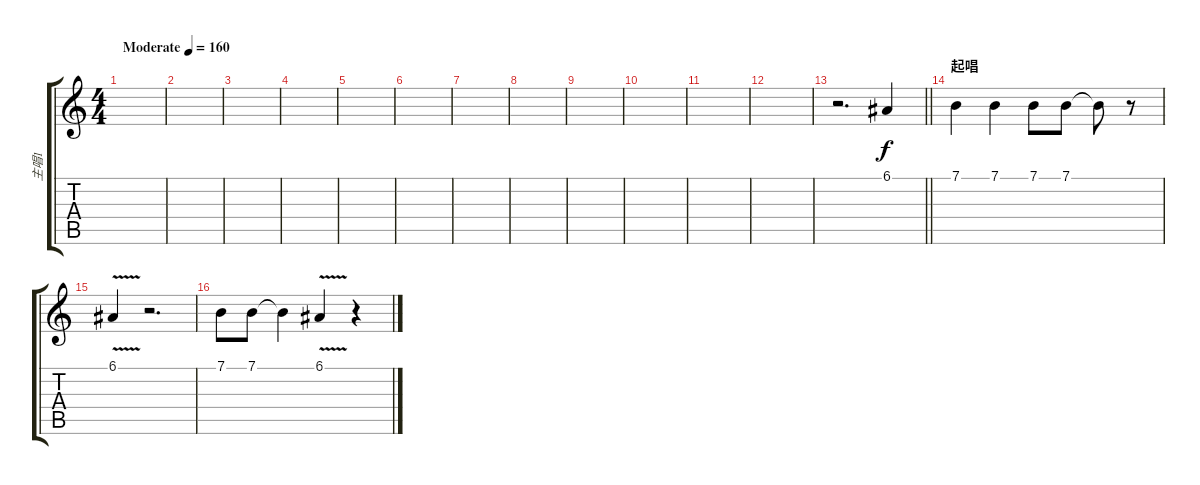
\track ("主唱1" "主唱1") {instrument fx8scifi}
\staff {score tabs}
\tuning (E4 B3 G3 D3 A2 E2) {hide}
\ts (4 4)
\tempo (160 "Moderate")
\clef g2
\ks c
|
|
|
|
|
|
|
|
|
|
|
|
\barLineRight lightlight
r.2{d} 6.1.4 |
\section ("" "起唱")
7.1.4 7.1.4 7.1.8 7.1.8 7.1{t}.8 r.8 |
6.1{v}.4 r.2{d} |
7.1.8 7.1.8 7.1{t}.4 6.1{v}.4 r.4
